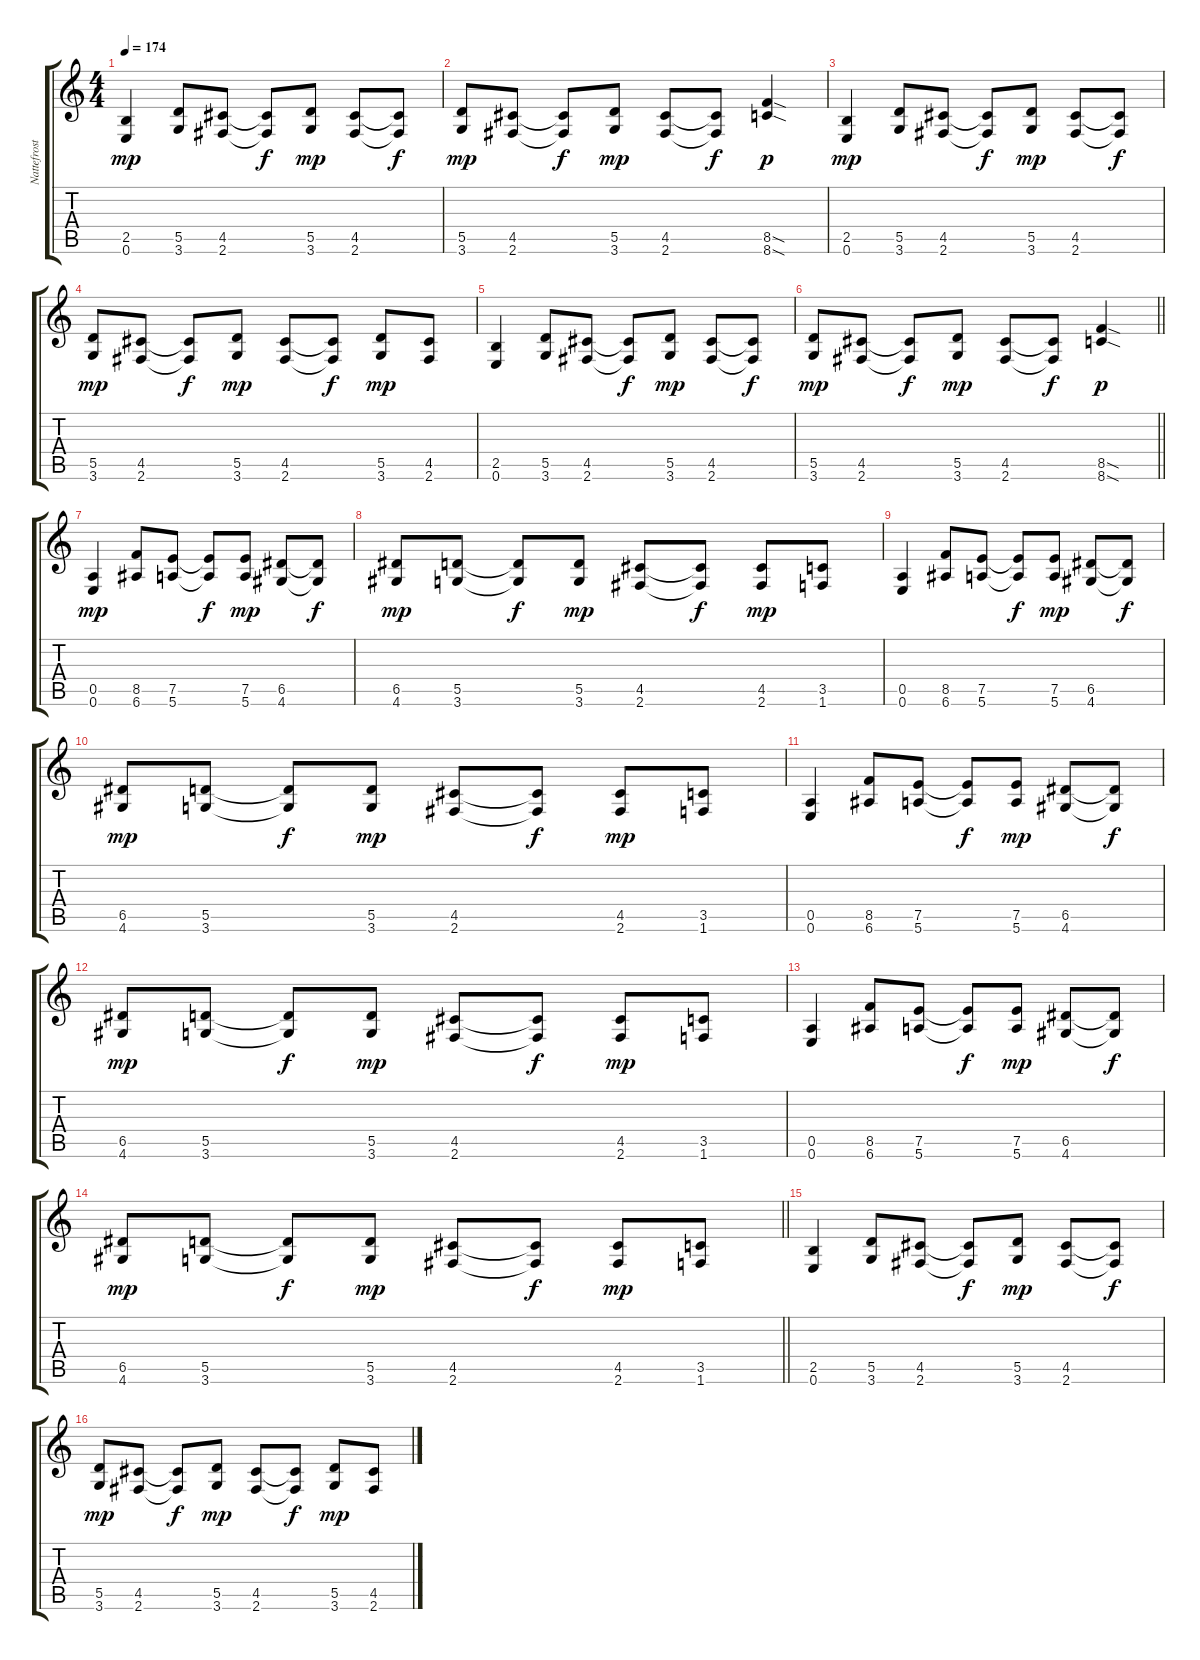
\track ("Nattefrost - Guitar" "Nattefrost") {instrument distortionguitar}
\staff {score tabs}
\tuning (E4 B3 G3 D3 A2 E2) {hide}
\ts (4 4)
\tempo 174
\clef g2
\ks c
(2.5 0.6).4{dy mp} (5.5 3.6).8 (4.5 2.6).8 (4.5{t} 2.6{t}).8{dy f} (5.5 3.6).8{dy mp} (4.5 2.6).8 (4.5{t} 2.6{t}).8{dy f} |
(5.5 3.6).8{dy mp} (4.5 2.6).8 (4.5{t} 2.6{t}).8{dy f} (5.5 3.6).8{dy mp} (4.5 2.6).8 (4.5{t} 2.6{t}).8{dy f} (8.5{sod} 8.6{sod}).4{dy p} |
(2.5 0.6).4{dy mp} (5.5 3.6).8 (4.5 2.6).8 (4.5{t} 2.6{t}).8{dy f} (5.5 3.6).8{dy mp} (4.5 2.6).8 (4.5{t} 2.6{t}).8{dy f} |
(5.5 3.6).8{dy mp} (4.5 2.6).8 (4.5{t} 2.6{t}).8{dy f} (5.5 3.6).8{dy mp} (4.5 2.6).8 (4.5{t} 2.6{t}).8{dy f} (5.5 3.6).8{dy mp} (4.5 2.6).8 |
(2.5 0.6).4 (5.5 3.6).8 (4.5 2.6).8 (4.5{t} 2.6{t}).8{dy f} (5.5 3.6).8{dy mp} (4.5 2.6).8 (4.5{t} 2.6{t}).8{dy f} |
\barLineRight lightlight
(5.5 3.6).8{dy mp} (4.5 2.6).8 (4.5{t} 2.6{t}).8{dy f} (5.5 3.6).8{dy mp} (4.5 2.6).8 (4.5{t} 2.6{t}).8{dy f} (8.5{sod} 8.6{sod}).4{dy p} |
(0.5 0.6).4{dy mp} (8.5 6.6).8 (7.5 5.6).8 (7.5{t} 5.6{t}).8{dy f} (7.5 5.6).8{dy mp} (6.5 4.6).8 (6.5{t} 4.6{t}).8{dy f} |
(6.5 4.6).8{dy mp} (5.5 3.6).8 (5.5{t} 3.6{t}).8{dy f} (5.5 3.6).8{dy mp} (4.5 2.6).8 (4.5{t} 2.6{t}).8{dy f} (4.5 2.6).8{dy mp} (3.5 1.6).8 |
(0.5 0.6).4 (8.5 6.6).8 (7.5 5.6).8 (7.5{t} 5.6{t}).8{dy f} (7.5 5.6).8{dy mp} (6.5 4.6).8 (6.5{t} 4.6{t}).8{dy f} |
(6.5 4.6).8{dy mp} (5.5 3.6).8 (5.5{t} 3.6{t}).8{dy f} (5.5 3.6).8{dy mp} (4.5 2.6).8 (4.5{t} 2.6{t}).8{dy f} (4.5 2.6).8{dy mp} (3.5 1.6).8 |
(0.5 0.6).4 (8.5 6.6).8 (7.5 5.6).8 (7.5{t} 5.6{t}).8{dy f} (7.5 5.6).8{dy mp} (6.5 4.6).8 (6.5{t} 4.6{t}).8{dy f} |
(6.5 4.6).8{dy mp} (5.5 3.6).8 (5.5{t} 3.6{t}).8{dy f} (5.5 3.6).8{dy mp} (4.5 2.6).8 (4.5{t} 2.6{t}).8{dy f} (4.5 2.6).8{dy mp} (3.5 1.6).8 |
(0.5 0.6).4 (8.5 6.6).8 (7.5 5.6).8 (7.5{t} 5.6{t}).8{dy f} (7.5 5.6).8{dy mp} (6.5 4.6).8 (6.5{t} 4.6{t}).8{dy f} |
\barLineRight lightlight
(6.5 4.6).8{dy mp} (5.5 3.6).8 (5.5{t} 3.6{t}).8{dy f} (5.5 3.6).8{dy mp} (4.5 2.6).8 (4.5{t} 2.6{t}).8{dy f} (4.5 2.6).8{dy mp} (3.5 1.6).8 |
(2.5 0.6).4 (5.5 3.6).8 (4.5 2.6).8 (4.5{t} 2.6{t}).8{dy f} (5.5 3.6).8{dy mp} (4.5 2.6).8 (4.5{t} 2.6{t}).8{dy f} |
(5.5 3.6).8{dy mp} (4.5 2.6).8 (4.5{t} 2.6{t}).8{dy f} (5.5 3.6).8{dy mp} (4.5 2.6).8 (4.5{t} 2.6{t}).8{dy f} (5.5 3.6).8{dy mp} (4.5 2.6).8
